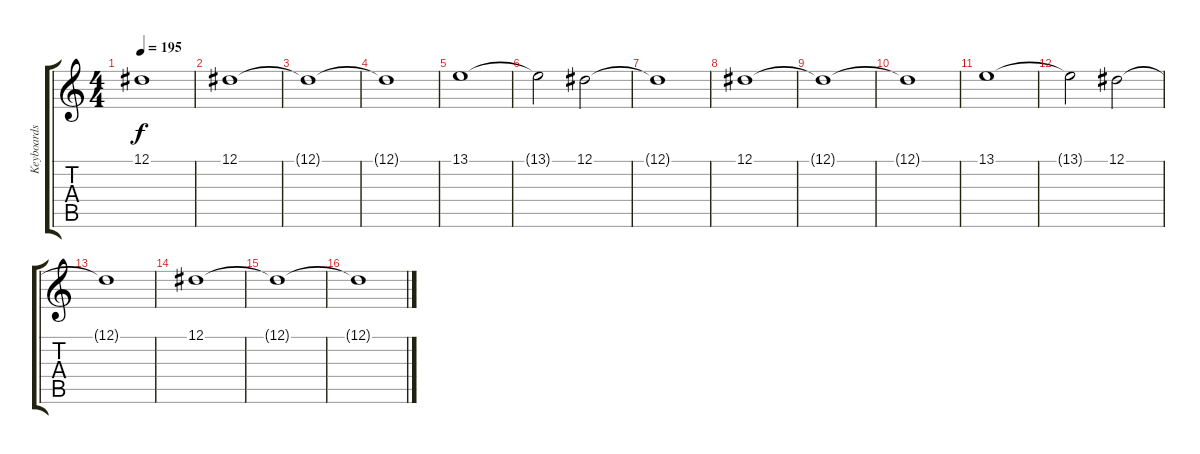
\track ("Keyboards 1" "Keyboards ") {instrument pad2warm}
\staff {score tabs}
\tuning (Eb4 Bb3 Gb3 Db3 Ab2 Eb2) {hide}
\ts (4 4)
\tempo 195
\clef g2
\ks c
12.1{t}.1{dy f} |
12.1.1 |
12.1{t}.1 |
12.1{t}.1 |
13.1.1 |
13.1{t}.2 12.1.2 |
12.1{t}.1 |
12.1.1 |
12.1{t}.1 |
12.1{t}.1 |
13.1.1 |
13.1{t}.2 12.1.2 |
12.1{t}.1 |
12.1.1 |
12.1{t}.1 |
12.1{t}.1
